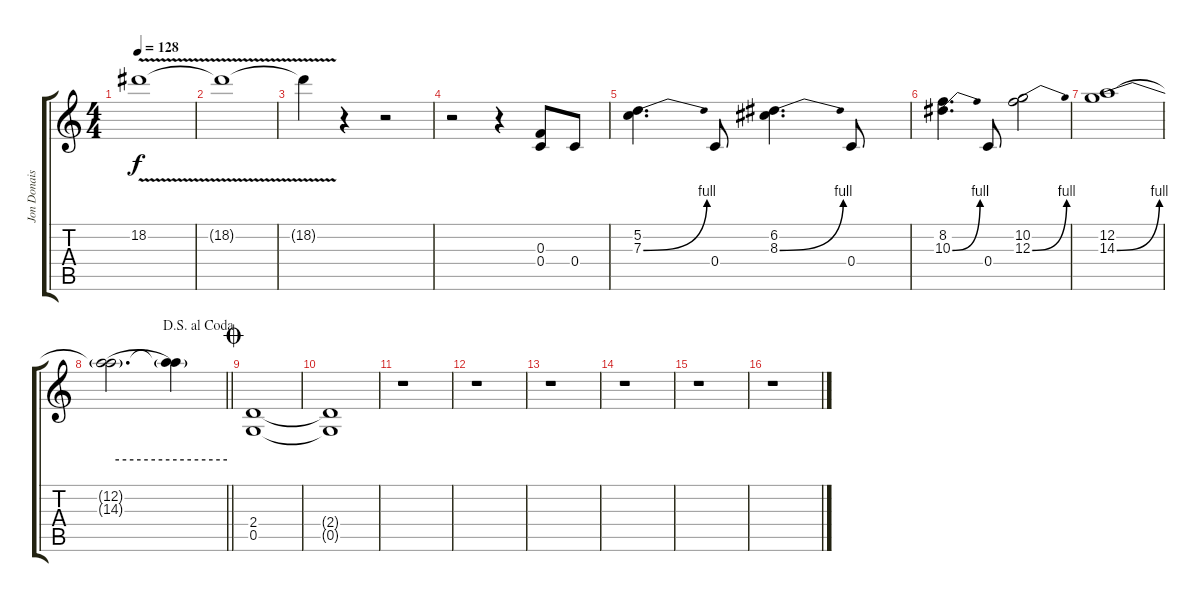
\track ("Jon Donais" "Jon Donais") {instrument distortionguitar}
\staff {score tabs}
\tuning (D4 A3 F3 C3 G2 D2) {hide}
\ts (4 4)
\tempo 128
\clef g2
\ks c
18.2{v}.1{dy f} |
18.2{v t}.1 |
18.2{v t}.4 r.4 r.2 |
r.2 r.4 (0.3 0.4).8 0.4.8 |
(5.2 7.3{be (bend 0 0 60 4)}).4{d} 0.4.8 (6.2 8.3{be (bend 0 0 60 4)}).4{d} 0.4.8 |
(8.2 10.3{be (bend 0 0 60 4)}).4{d} 0.4.8 (10.2 12.3{be (bend 0 0 60 4)}).2 |
(12.2 14.3{be (bend 0 0 60 4)}).1 |
\jump dalsegnoalcoda
\barLineRight lightlight
(12.2{t} 14.3{be (hold 0 4 60 4) t}).2{d} (12.2{t} 14.3{t}).4 |
\jump coda
(2.4 0.5).1 |
(2.4{t} 0.5{t}).1 |
r.1 |
r.1 |
r.1 |
r.1 |
r.1 |
r.1
